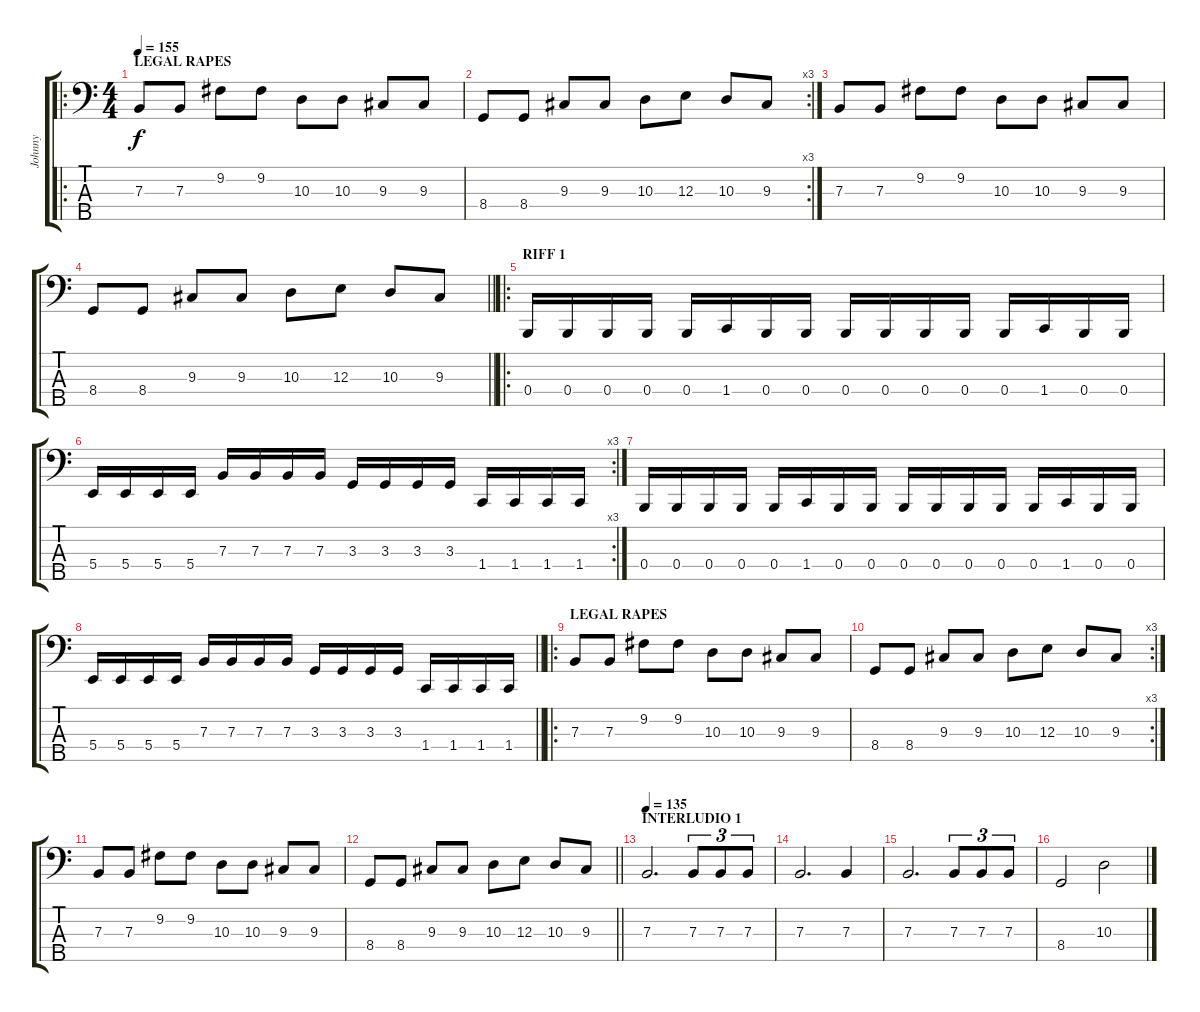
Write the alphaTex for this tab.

\track ("Johnny" "Johnny") {instrument electricbasspick}
\staff {score tabs}
\tuning (D2 A1 E1 B0 Gb0) {hide}
\ro
\ts (4 4)
\section ("" "LEGAL RAPES")
\tempo 155
\clef f4
\ks c
7.3.8{dy f} 7.3.8 9.2.8 9.2.8 10.3.8 10.3.8 9.3.8 9.3.8 |
\rc 3
8.4.8 8.4.8 9.3.8 9.3.8 10.3.8 12.3.8 10.3.8 9.3.8 |
7.3.8 7.3.8 9.2.8 9.2.8 10.3.8 10.3.8 9.3.8 9.3.8 |
\barLineRight lightlight
8.4.8 8.4.8 9.3.8 9.3.8 10.3.8 12.3.8 10.3.8 9.3.8 |
\ro
\section ("" "RIFF 1")
0.4.16 0.4.16 0.4.16 0.4.16 0.4.16 1.4.16 0.4.16 0.4.16 0.4.16 0.4.16 0.4.16 0.4.16 0.4.16 1.4.16 0.4.16 0.4.16 |
\rc 3
5.4.16 5.4.16 5.4.16 5.4.16 7.3.16 7.3.16 7.3.16 7.3.16 3.3.16 3.3.16 3.3.16 3.3.16 1.4.16 1.4.16 1.4.16 1.4.16 |
0.4.16 0.4.16 0.4.16 0.4.16 0.4.16 1.4.16 0.4.16 0.4.16 0.4.16 0.4.16 0.4.16 0.4.16 0.4.16 1.4.16 0.4.16 0.4.16 |
\barLineRight lightlight
5.4.16 5.4.16 5.4.16 5.4.16 7.3.16 7.3.16 7.3.16 7.3.16 3.3.16 3.3.16 3.3.16 3.3.16 1.4.16 1.4.16 1.4.16 1.4.16 |
\ro
\section ("" "LEGAL RAPES")
7.3.8 7.3.8 9.2.8 9.2.8 10.3.8 10.3.8 9.3.8 9.3.8 |
\rc 3
8.4.8 8.4.8 9.3.8 9.3.8 10.3.8 12.3.8 10.3.8 9.3.8 |
7.3.8 7.3.8 9.2.8 9.2.8 10.3.8 10.3.8 9.3.8 9.3.8 |
\barLineRight lightlight
8.4.8 8.4.8 9.3.8 9.3.8 10.3.8 12.3.8 10.3.8 9.3.8 |
\section ("" "INTERLUDIO 1")
\tempo 135
7.3.2{d} 7.3.8{tu (3 2)} 7.3.8{tu (3 2)} 7.3.8{tu (3 2)} |
7.3.2{d} 7.3.4 |
7.3.2{d} 7.3.8{tu (3 2)} 7.3.8{tu (3 2)} 7.3.8{tu (3 2)} |
8.4.2 10.3.2
